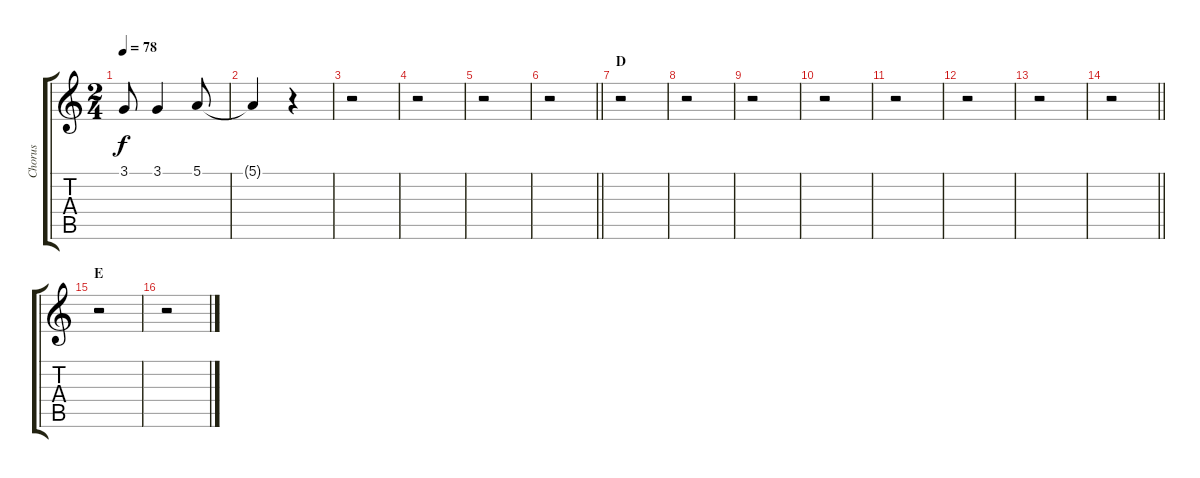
\track ("Chorus" "Chorus") {instrument altosax}
\staff {score tabs}
\tuning (E4 B3 G3 D3 A2 E2) {hide}
\ts (2 4)
\tempo 78
\clef g2
\ks c
3.1.8{dy f} 3.1.4 5.1.8 |
5.1{t}.4 r.4 |
r.2 |
r.2 |
r.2 |
\barLineRight lightlight
r.2 |
\section ("" "D")
r.2 |
r.2 |
r.2 |
r.2 |
r.2 |
r.2 |
r.2 |
\barLineRight lightlight
r.2 |
\section ("" "E")
r.2 |
r.2
